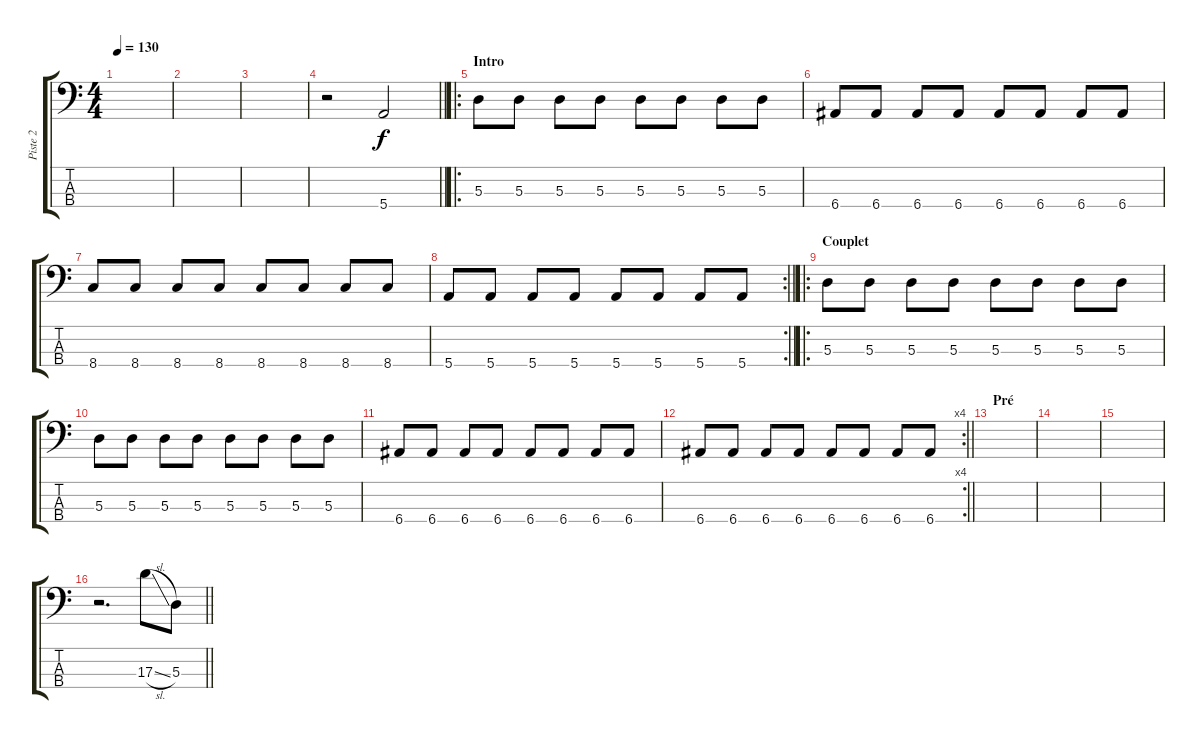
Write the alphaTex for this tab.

\track ("Piste 2" "Piste 2") {instrument electricbassfinger}
\staff {score tabs}
\tuning (G2 D2 A1 E1) {hide}
\ts (4 4)
\tempo 130
\clef f4
\ks c
|
|
|
\barLineRight lightlight
r.2{volume 16} 5.4.2 |
\ro
\section ("" "Intro")
5.3.8{dy f} 5.3.8 5.3.8 5.3.8 5.3.8 5.3.8 5.3.8 5.3.8 |
6.4.8 6.4.8 6.4.8 6.4.8 6.4.8 6.4.8 6.4.8 6.4.8 |
8.4.8 8.4.8 8.4.8 8.4.8 8.4.8 8.4.8 8.4.8 8.4.8 |
\rc 2
\barLineRight lightlight
5.4.8 5.4.8 5.4.8 5.4.8 5.4.8 5.4.8 5.4.8 5.4.8 |
\ro
\section ("" "Couplet")
5.3.8 5.3.8 5.3.8 5.3.8 5.3.8 5.3.8 5.3.8 5.3.8 |
5.3.8 5.3.8 5.3.8 5.3.8 5.3.8 5.3.8 5.3.8 5.3.8 |
6.4.8 6.4.8 6.4.8 6.4.8 6.4.8 6.4.8 6.4.8 6.4.8 |
\rc 4
\barLineRight lightlight
6.4.8 6.4.8 6.4.8 6.4.8 6.4.8 6.4.8 6.4.8 6.4.8 |
\section ("" "Pré")
|
|
|
\barLineRight lightlight
r.2{d} 17.3{sl}.8 5.3.8
